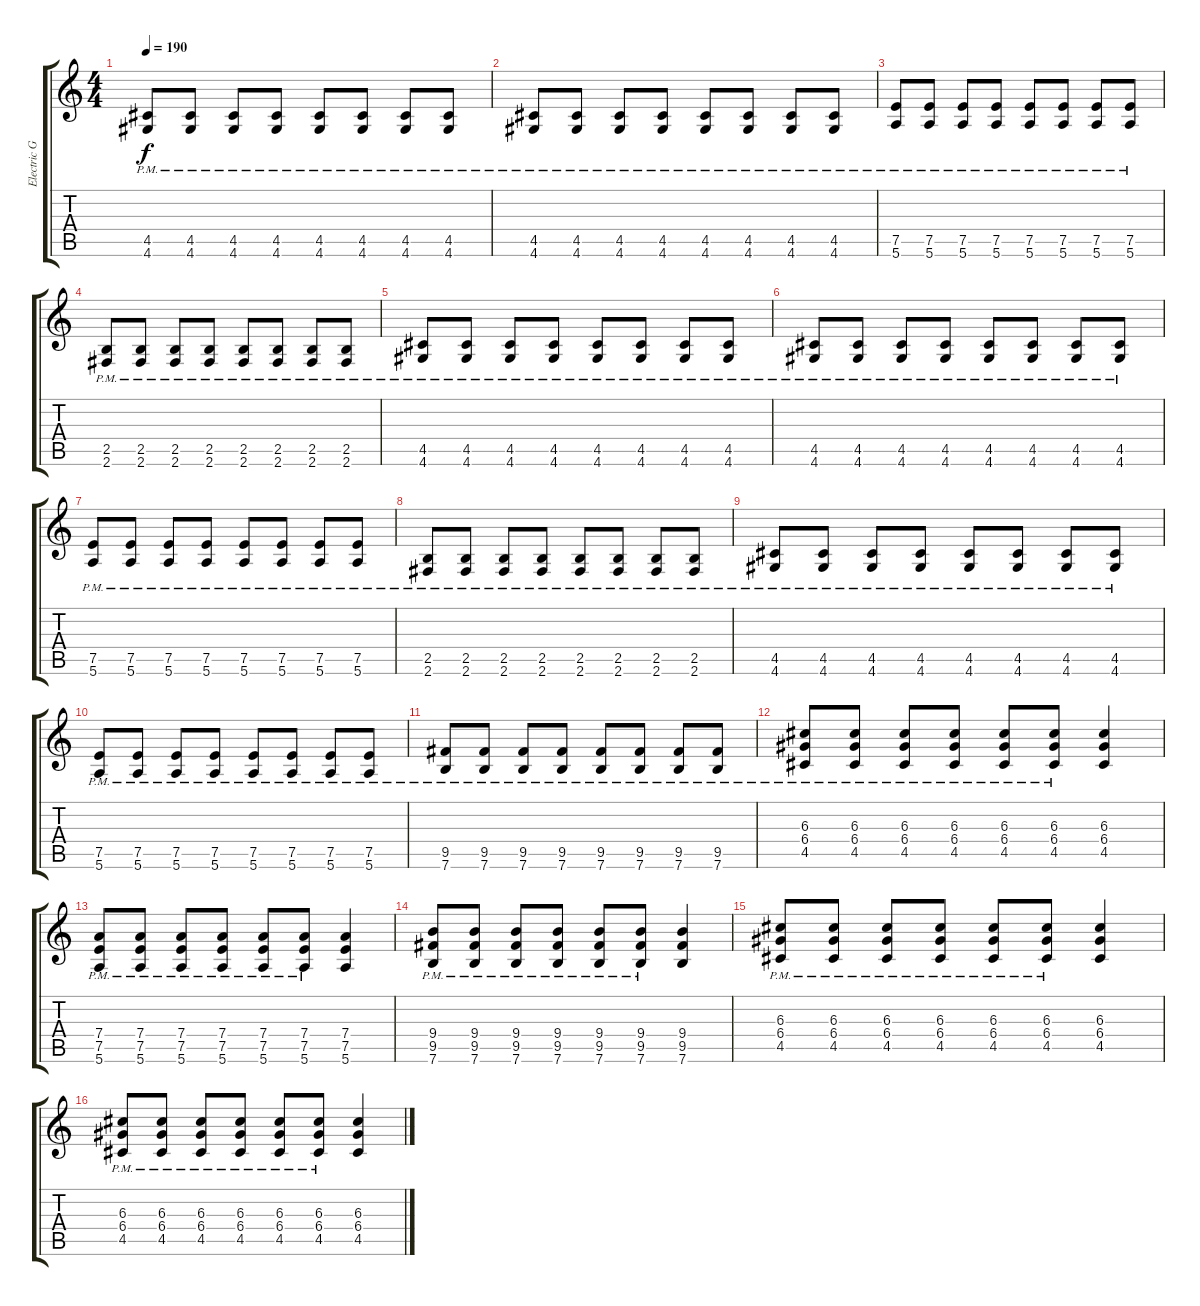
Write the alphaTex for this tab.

\track ("Electric Guitar" "Electric G") {instrument distortionguitar}
\staff {score tabs}
\tuning (E4 B3 G3 D3 A2 E2) {hide}
\ts (4 4)
\tempo 190
\clef g2
\ks c
(4.5{pm} 4.6{pm}).8{dy f} (4.5{pm} 4.6{pm}).8 (4.5{pm} 4.6{pm}).8 (4.5{pm} 4.6{pm}).8 (4.5{pm} 4.6{pm}).8 (4.5{pm} 4.6{pm}).8 (4.5{pm} 4.6{pm}).8 (4.5{pm} 4.6{pm}).8 |
(4.5{pm} 4.6{pm}).8 (4.5{pm} 4.6{pm}).8 (4.5{pm} 4.6{pm}).8 (4.5{pm} 4.6{pm}).8 (4.5{pm} 4.6{pm}).8 (4.5{pm} 4.6{pm}).8 (4.5{pm} 4.6{pm}).8 (4.5{pm} 4.6{pm}).8 |
(7.5{pm} 5.6{pm}).8 (7.5{pm} 5.6{pm}).8 (7.5{pm} 5.6{pm}).8 (7.5{pm} 5.6{pm}).8 (7.5{pm} 5.6{pm}).8 (7.5{pm} 5.6{pm}).8 (7.5{pm} 5.6{pm}).8 (7.5{pm} 5.6{pm}).8 |
(2.5{pm} 2.6{pm}).8 (2.5{pm} 2.6{pm}).8 (2.5{pm} 2.6{pm}).8 (2.5{pm} 2.6{pm}).8 (2.5{pm} 2.6{pm}).8 (2.5{pm} 2.6{pm}).8 (2.5{pm} 2.6{pm}).8 (2.5{pm} 2.6{pm}).8 |
(4.5{pm} 4.6{pm}).8 (4.5{pm} 4.6{pm}).8 (4.5{pm} 4.6{pm}).8 (4.5{pm} 4.6{pm}).8 (4.5{pm} 4.6{pm}).8 (4.5{pm} 4.6{pm}).8 (4.5{pm} 4.6{pm}).8 (4.5{pm} 4.6{pm}).8 |
(4.5{pm} 4.6{pm}).8 (4.5{pm} 4.6{pm}).8 (4.5{pm} 4.6{pm}).8 (4.5{pm} 4.6{pm}).8 (4.5{pm} 4.6{pm}).8 (4.5{pm} 4.6{pm}).8 (4.5{pm} 4.6{pm}).8 (4.5{pm} 4.6{pm}).8 |
(7.5{pm} 5.6{pm}).8 (7.5{pm} 5.6{pm}).8 (7.5{pm} 5.6{pm}).8 (7.5{pm} 5.6{pm}).8 (7.5{pm} 5.6{pm}).8 (7.5{pm} 5.6{pm}).8 (7.5{pm} 5.6{pm}).8 (7.5{pm} 5.6{pm}).8 |
(2.5{pm} 2.6{pm}).8 (2.5{pm} 2.6{pm}).8 (2.5{pm} 2.6{pm}).8 (2.5{pm} 2.6{pm}).8 (2.5{pm} 2.6{pm}).8 (2.5{pm} 2.6{pm}).8 (2.5{pm} 2.6{pm}).8 (2.5{pm} 2.6{pm}).8 |
(4.5{pm} 4.6{pm}).8 (4.5{pm} 4.6{pm}).8 (4.5{pm} 4.6{pm}).8 (4.5{pm} 4.6{pm}).8 (4.5{pm} 4.6{pm}).8 (4.5{pm} 4.6{pm}).8 (4.5{pm} 4.6{pm}).8 (4.5{pm} 4.6{pm}).8 |
(7.5{pm} 5.6{pm}).8 (7.5{pm} 5.6{pm}).8 (7.5{pm} 5.6{pm}).8 (7.5{pm} 5.6{pm}).8 (7.5{pm} 5.6{pm}).8 (7.5{pm} 5.6{pm}).8 (7.5{pm} 5.6{pm}).8 (7.5{pm} 5.6{pm}).8 |
(9.5{pm} 7.6{pm}).8 (9.5{pm} 7.6{pm}).8 (9.5{pm} 7.6{pm}).8 (9.5{pm} 7.6{pm}).8 (9.5{pm} 7.6{pm}).8 (9.5{pm} 7.6{pm}).8 (9.5{pm} 7.6{pm}).8 (9.5{pm} 7.6{pm}).8 |
(6.3{pm} 6.4{pm} 4.5{pm}).8 (6.3{pm} 6.4{pm} 4.5{pm}).8 (6.3{pm} 6.4{pm} 4.5{pm}).8 (6.3{pm} 6.4{pm} 4.5{pm}).8 (6.3{pm} 6.4{pm} 4.5{pm}).8 (6.3{pm} 6.4{pm} 4.5{pm}).8 (6.3 6.4 4.5).4 |
(7.4{pm} 7.5{pm} 5.6{pm}).8 (7.4{pm} 7.5{pm} 5.6{pm}).8 (7.4{pm} 7.5{pm} 5.6{pm}).8 (7.4{pm} 7.5{pm} 5.6{pm}).8 (7.4{pm} 7.5{pm} 5.6{pm}).8 (7.4{pm} 7.5{pm} 5.6{pm}).8 (7.4 7.5 5.6).4 |
(9.4{pm} 9.5{pm} 7.6{pm}).8 (9.4{pm} 9.5{pm} 7.6{pm}).8 (9.4{pm} 9.5{pm} 7.6{pm}).8 (9.4{pm} 9.5{pm} 7.6{pm}).8 (9.4{pm} 9.5{pm} 7.6{pm}).8 (9.4{pm} 9.5{pm} 7.6{pm}).8 (9.4 9.5 7.6).4 |
(6.3{pm} 6.4{pm} 4.5{pm}).8 (6.3{pm} 6.4{pm} 4.5{pm}).8 (6.3{pm} 6.4{pm} 4.5{pm}).8 (6.3{pm} 6.4{pm} 4.5{pm}).8 (6.3{pm} 6.4{pm} 4.5{pm}).8 (6.3{pm} 6.4{pm} 4.5{pm}).8 (6.3 6.4 4.5).4 |
(6.3{pm} 6.4{pm} 4.5{pm}).8 (6.3{pm} 6.4{pm} 4.5{pm}).8 (6.3{pm} 6.4{pm} 4.5{pm}).8 (6.3{pm} 6.4{pm} 4.5{pm}).8 (6.3{pm} 6.4{pm} 4.5{pm}).8 (6.3{pm} 6.4{pm} 4.5{pm}).8 (6.3 6.4 4.5).4
